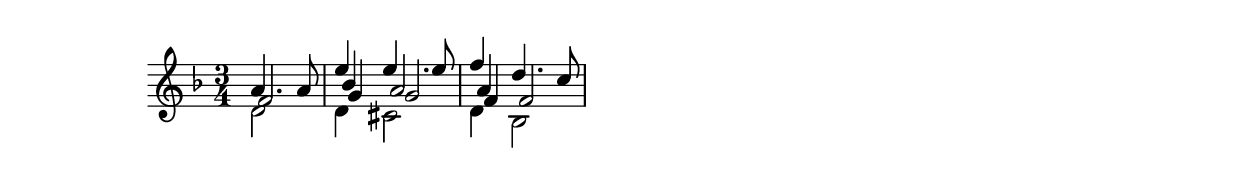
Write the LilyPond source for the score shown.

%% Do not edit this file; it is automatically
%% generated from LSR http://lsr.dsi.unimi.it
%% This file is in the public domain.
\version "2.13.16"

\header {
  lsrtags = "simultaneous-notes"

%% Translation of GIT committish: 2b0dc29608d6c3f5a03ead4877ae514c647adb74
 doctitlees = "Voces adicionales para evitar colisiones"
 texidoces = "
En ciertos casos de polifonía compleja, se necesitan voces adicionales
para evitar colisiones entre las notas.  Si se necesitan más de cuatro
voces paralelas, las voces adicionales se añaden definiendo una
variable que utiliza la función de Scheme @code{context-spec-music}.

"

%% Translation of GIT committish: 0a868be38a775ecb1ef935b079000cebbc64de40
  texidocde = "
Ein einigen Fällen von sehr komplexer polyphoner Musik sind zusätzliche
Stimmen notwendig, um Zusammestöße zwischen den Noten zu vermeiden.
Wenn mehr als vier parallele Stimmen benötigt werden, können zusätzliche
Stimmen definiert werden, indem eine Variable mit der Funktion
@code{context-spec-music} definiert wird.

"
  doctitlede = "Zusätzliche Stimmen um Zusammenstöße zu vermeiden"
%% Translation of GIT committish: 1baa2adf57c84e8d50e6907416eadb93e2e2eb5c
  texidocfr = "
Dans certains cas de musique polyphonie complexe, une voix
supplémentaire peut permettre d'éviter les risques de collision.
Lorsque quatre voix parallèles ne suffisent pas, la fonction Scheme
@code{context-spec-music} permet d'ajouter des d'autres voix.

"
  doctitlefr = "Ajout de voix pour éviter les collisions"


  texidoc = "
In some instances of complex polyphonic music, additional voices are
necessary to prevent collisions between notes.  If more than four
parallel voices are needed, additional voices can be added by defining
a variable using the Scheme function @code{context-spec-music}.

"
  doctitle = "Additional voices to avoid collisions"
} % begin verbatim

voiceFive = #(context-spec-music (make-voice-props-set 4) 'Voice)

\relative c'' {
  \time 3/4
  \key d \minor
  \partial 2
  <<
    {
      \voiceOne
      a4. a8
      e'4 e4. e8
      f4 d4. c8
    }
    \\
    {
      \voiceThree
      f,2
      bes4 a2
      a4 s2
    }
    \\
    {
      \voiceFive
      s2
      g4 g2
      f4 f2
    }
    \\
    \bar "||"{
      \voiceTwo
      d2
      d4 cis2
      d4 bes2
    }
  >>
}

